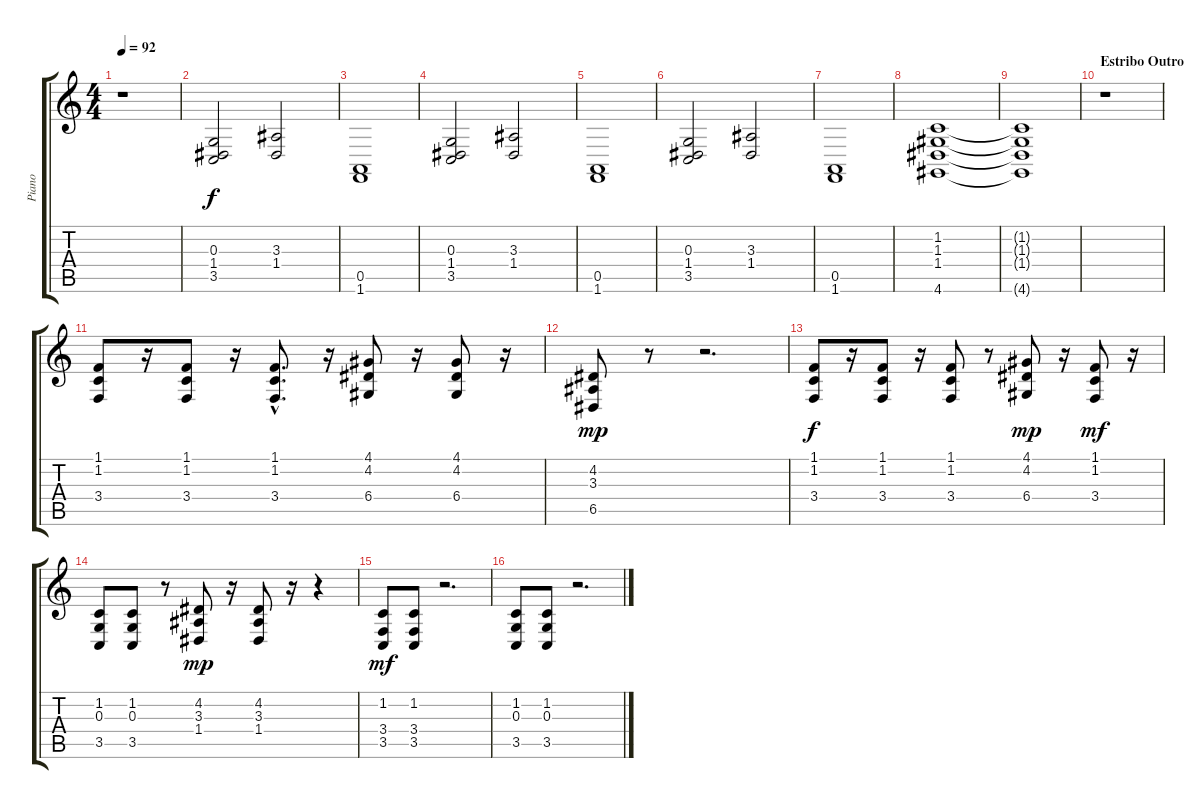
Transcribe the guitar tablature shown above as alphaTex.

\track ("Piano" "Piano") {instrument rockorgan}
\staff {score tabs}
\tuning (E4 B3 G3 D3 A2 E2) {hide}
\ts (4 4)
\tempo 92
\clef g2
\ks c
r.1{dy f} |
(0.3 1.4 3.5).2{instrument honkytonkpiano} (3.3 1.4).2 |
(0.5 1.6).1 |
(0.3 1.4 3.5).2 (3.3 1.4).2 |
(0.5 1.6).1 |
(0.3 1.4 3.5).2 (3.3 1.4).2 |
(0.5 1.6).1 |
(1.2 1.3 1.4 4.6).1 |
(1.2{t} 1.3{t} 1.4{t} 4.6{t}).1 |
\section ("" "Estribo Outro")
r.1 |
(1.1 1.2 3.4).8{instrument rockorgan} r.16 (1.1 1.2 3.4).8 r.16 (1.1{hac} 1.2{hac} 3.4{hac}).8{d} r.16 (4.1 4.2 6.4).8 r.16 (4.1 4.2 6.4).8 r.16 |
(4.2 3.3 6.5).8{dy mp} r.8 r.2{d} |
(1.1 1.2 3.4).8{dy f} r.16 (1.1 1.2 3.4).8 r.16 (1.1 1.2 3.4).8 r.8 (4.1 4.2 6.4).8{dy mp} r.16 (1.1 1.2 3.4).8{dy mf} r.16 |
(1.2 0.3 3.5).8 (1.2 0.3 3.5).8 r.8 (4.2 3.3 1.4).8{dy mp} r.16 (4.2 3.3 1.4).8 r.16 r.4 |
(1.2 3.4 3.5).8{dy mf} (1.2 3.4 3.5).8 r.2{d} |
(1.2 0.3 3.5).8 (1.2 0.3 3.5).8 r.2{d}
